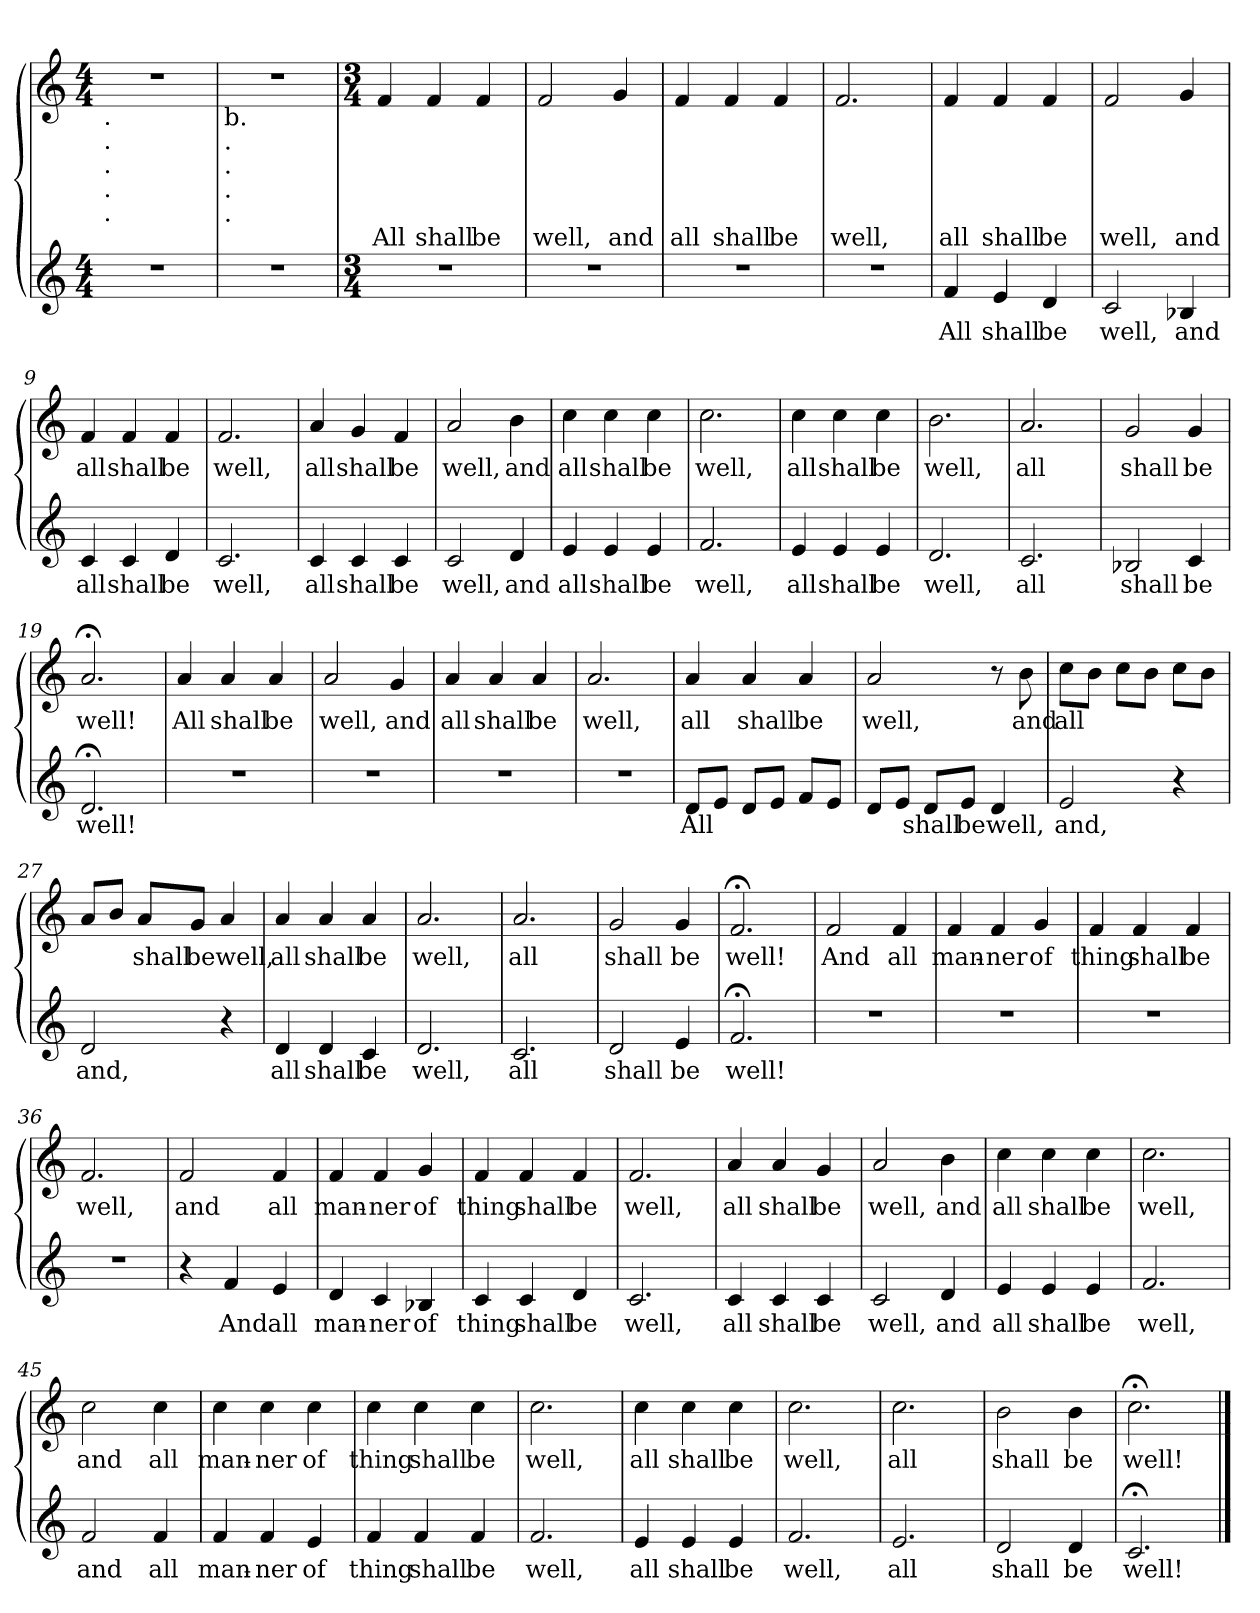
**kern	**text	**kern	**text
*part2	*part2	*part1	*part1
*staff2	*staff2	*staff1	*staff1
*clefG2	*	*clefG2	*
*k[]	*	*k[]	*
*C:	*	*C:	*
*M4/4	*	*M4/4	*
=1	=1	=1	=1
!	!	!LO:TX:b:t=.	!
!	!	!LO:TX:b:t=.	!
!	!	!LO:TX:b:t=.	!
!	!	!LO:TX:b:t=.	!
!	!	!LO:TX:b:t=.	!
1r	.	1r	.
!!LO:LB:g=z
=2	=2	=2	=2
!	!	!LO:TX:b:t=b.	!
!	!	!LO:TX:b:t=.	!
!	!	!LO:TX:b:t=.	!
!	!	!LO:TX:b:t=.	!
!	!	!LO:TX:b:t=.	!
1r	.	1r	.
!!LO:LB:g=z
=3	=3	=3	=3
*M3/4	*	*M3/4	*
!LO:N:vis=1	!	!	!LO:LY:b
2.r	.	4f/	All
!	!	!	!LO:LY:b
.	.	4f/	shall
!	!	!	!LO:LY:b
.	.	4f/	be
=4	=4	=4	=4
!LO:N:vis=1	!	!	!LO:LY:b
2.r	.	2f/	well,
!	!	!	!LO:LY:b
.	.	4g/	and
=5	=5	=5	=5
!LO:N:vis=1	!	!	!LO:LY:b
2.r	.	4f/	all
!	!	!	!LO:LY:b
.	.	4f/	shall
!	!	!	!LO:LY:b
.	.	4f/	be
=6	=6	=6	=6
!LO:N:vis=1	!	!	!LO:LY:b
2.r	.	2.f/	well,
=7	=7	=7	=7
!	!LO:LY:b	!	!LO:LY:b
4f/	All	4f/	all
!	!LO:LY:b	!	!LO:LY:b
4e/	shall	4f/	shall
!	!LO:LY:b	!	!LO:LY:b
4d/	be	4f/	be
=8	=8	=8	=8
!	!LO:LY:b	!	!LO:LY:b
2c/	well,	2f/	well,
!	!LO:LY:b	!	!LO:LY:b
4B-X/	and	4g/	and
=9	=9	=9	=9
!	!LO:LY:b	!	!LO:LY:b
4c/	all	4f/	all
!	!LO:LY:b	!	!LO:LY:b
4c/	shall	4f/	shall
!	!LO:LY:b	!	!LO:LY:b
4d/	be	4f/	be
=10	=10	=10	=10
!	!LO:LY:b	!	!LO:LY:b
2.c/	well,	2.f/	well,
!!LO:LB:g=z
=11	=11	=11	=11
!	!LO:LY:b	!	!LO:LY:b
4c/	all	4a/	all
!	!LO:LY:b	!	!LO:LY:b
4c/	shall	4g/	shall
!	!LO:LY:b	!	!LO:LY:b
4c/	be	4f/	be
=12	=12	=12	=12
!	!LO:LY:b	!	!LO:LY:b
2c/	well,	2a/	well,
!	!LO:LY:b	!	!LO:LY:b
4d/	and	4b\	and
=13	=13	=13	=13
!	!LO:LY:b	!	!LO:LY:b
4e/	all	4cc\	all
!	!LO:LY:b	!	!LO:LY:b
4e/	shall	4cc\	shall
!	!LO:LY:b	!	!LO:LY:b
4e/	be	4cc\	be
=14	=14	=14	=14
!	!LO:LY:b	!	!LO:LY:b
2.f/	well,	2.cc\	well,
=15	=15	=15	=15
!	!LO:LY:b	!	!LO:LY:b
4e/	all	4cc\	all
!	!LO:LY:b	!	!LO:LY:b
4e/	shall	4cc\	shall
!	!LO:LY:b	!	!LO:LY:b
4e/	be	4cc\	be
=16	=16	=16	=16
!	!LO:LY:b	!	!LO:LY:b
2.d/	well,	2.b\	well,
=17	=17	=17	=17
!	!LO:LY:b	!	!LO:LY:b
2.c/	all	2.a/	all
=18	=18	=18	=18
!	!LO:LY:b	!	!LO:LY:b
2B-X/	shall	2g/	shall
!	!LO:LY:b	!	!LO:LY:b
4c/	be	4g/	be
=19	=19	=19	=19
!	!LO:LY:b	!	!LO:LY:b
2.d;/	well!	2.a;/	well!
!!LO:PB:g=z
=20	=20	=20	=20
!LO:N:vis=1	!	!	!LO:LY:b
2.r	.	4a/	All
!	!	!	!LO:LY:b
.	.	4a/	shall
!	!	!	!LO:LY:b
.	.	4a/	be
=21	=21	=21	=21
!LO:N:vis=1	!	!	!LO:LY:b
2.r	.	2a/	well,
!	!	!	!LO:LY:b
.	.	4g/	and
=22	=22	=22	=22
!LO:N:vis=1	!	!	!LO:LY:b
2.r	.	4a/	all
!	!	!	!LO:LY:b
.	.	4a/	shall
!	!	!	!LO:LY:b
.	.	4a/	be
=23	=23	=23	=23
!LO:N:vis=1	!	!	!LO:LY:b
2.r	.	2.a/	well,
=24	=24	=24	=24
!	!LO:LY:b	!	!LO:LY:b
8d/L	All	4a/	all
8e/J	.	.	.
!	!	!	!LO:LY:b
8d/L	.	4a/	shall
8e/J	.	.	.
!	!	!	!LO:LY:b
8f/L	.	4a/	be
8e/J	.	.	.
=25	=25	=25	=25
!	!	!	!LO:LY:b
8d/L	.	2a/	well,
8e/J	.	.	.
!	!LO:LY:b	!	!
8d/L	shall	.	.
!	!LO:LY:b	!	!
8e/J	be	.	.
!	!LO:LY:b	!	!
4d/	well,	8r	.
!	!	!	!LO:LY:b
.	.	8b\	and
=26	=26	=26	=26
!	!LO:LY:b	!	!LO:LY:b
2e/	and,	8cc\L	all
.	.	8b\J	.
.	.	8cc\L	.
.	.	8b\J	.
4r	.	8cc\L	.
.	.	8b\J	.
!!LO:LB:g=z
=27	=27	=27	=27
!	!LO:LY:b	!	!
2d/	and,	8a/L	.
.	.	8b/J	.
!	!	!	!LO:LY:b
.	.	8a/L	shall
!	!	!	!LO:LY:b
.	.	8g/J	be
!	!	!	!LO:LY:b
4r	.	4a/	well,
=28	=28	=28	=28
!	!LO:LY:b	!	!LO:LY:b
4d/	all	4a/	all
!	!LO:LY:b	!	!LO:LY:b
4d/	shall	4a/	shall
!	!LO:LY:b	!	!LO:LY:b
4c/	be	4a/	be
=29	=29	=29	=29
!	!LO:LY:b	!	!LO:LY:b
2.d/	well,	2.a/	well,
=30	=30	=30	=30
!	!LO:LY:b	!	!LO:LY:b
2.c/	all	2.a/	all
=31	=31	=31	=31
!	!LO:LY:b	!	!LO:LY:b
2d/	shall	2g/	shall
!	!LO:LY:b	!	!LO:LY:b
4e/	be	4g/	be
=32	=32	=32	=32
!	!LO:LY:b	!	!LO:LY:b
2.f;/	well!	2.f;/	well!
=33	=33	=33	=33
!LO:N:vis=1	!	!	!LO:LY:b
2.r	.	2f/	And
!	!	!	!LO:LY:b
.	.	4f/	all
=34	=34	=34	=34
!LO:N:vis=1	!	!	!LO:LY:b
2.r	.	4f/	man-
!	!	!	!LO:LY:b
.	.	4f/	-ner
!	!	!	!LO:LY:b
.	.	4g/	of
=35	=35	=35	=35
!LO:N:vis=1	!	!	!LO:LY:b
2.r	.	4f/	thing
!	!	!	!LO:LY:b
.	.	4f/	shall
!	!	!	!LO:LY:b
.	.	4f/	be
!!LO:LB:g=z
=36	=36	=36	=36
!LO:N:vis=1	!	!	!LO:LY:b
2.r	.	2.f/	well,
=37	=37	=37	=37
!	!	!	!LO:LY:b
4r	.	2f/	and
!	!LO:LY:b	!	!
4f/	And	.	.
!	!LO:LY:b	!	!LO:LY:b
4e/	all	4f/	all
=38	=38	=38	=38
!	!LO:LY:b	!	!LO:LY:b
4d/	man-	4f/	man-
!	!LO:LY:b	!	!LO:LY:b
4c/	-ner	4f/	-ner
!	!LO:LY:b	!	!LO:LY:b
4B-X/	of	4g/	of
=39	=39	=39	=39
!	!LO:LY:b	!	!LO:LY:b
4c/	thing	4f/	thing
!	!LO:LY:b	!	!LO:LY:b
4c/	shall	4f/	shall
!	!LO:LY:b	!	!LO:LY:b
4d/	be	4f/	be
=40	=40	=40	=40
!	!LO:LY:b	!	!LO:LY:b
2.c/	well,	2.f/	well,
=41	=41	=41	=41
!	!LO:LY:b	!	!LO:LY:b
4c/	all	4a/	all
!	!LO:LY:b	!	!LO:LY:b
4c/	shall	4a/	shall
!	!LO:LY:b	!	!LO:LY:b
4c/	be	4g/	be
=42	=42	=42	=42
!	!LO:LY:b	!	!LO:LY:b
2c/	well,	2a/	well,
!	!LO:LY:b	!	!LO:LY:b
4d/	and	4b\	and
=43	=43	=43	=43
!	!LO:LY:b	!	!LO:LY:b
4e/	all	4cc\	all
!	!LO:LY:b	!	!LO:LY:b
4e/	shall	4cc\	shall
!	!LO:LY:b	!	!LO:LY:b
4e/	be	4cc\	be
=44	=44	=44	=44
!	!LO:LY:b	!	!LO:LY:b
2.f/	well,	2.cc\	well,
!!LO:LB:g=z
=45	=45	=45	=45
!	!LO:LY:b	!	!LO:LY:b
2f/	and	2cc\	and
!	!LO:LY:b	!	!LO:LY:b
4f/	all	4cc\	all
=46	=46	=46	=46
!	!LO:LY:b	!	!LO:LY:b
4f/	man-	4cc\	man-
!	!LO:LY:b	!	!LO:LY:b
4f/	-ner	4cc\	-ner
!	!LO:LY:b	!	!LO:LY:b
4e/	of	4cc\	of
=47	=47	=47	=47
!	!LO:LY:b	!	!LO:LY:b
4f/	thing	4cc\	thing
!	!LO:LY:b	!	!LO:LY:b
4f/	shall	4cc\	shall
!	!LO:LY:b	!	!LO:LY:b
4f/	be	4cc\	be
=48	=48	=48	=48
!	!LO:LY:b	!	!LO:LY:b
2.f/	well,	2.cc\	well,
=49	=49	=49	=49
!	!LO:LY:b	!	!LO:LY:b
4e/	all	4cc\	all
!	!LO:LY:b	!	!LO:LY:b
4e/	shall	4cc\	shall
!	!LO:LY:b	!	!LO:LY:b
4e/	be	4cc\	be
=50	=50	=50	=50
!	!LO:LY:b	!	!LO:LY:b
2.f/	well,	2.cc\	well,
=51	=51	=51	=51
!	!LO:LY:b	!	!LO:LY:b
2.e/	all	2.cc\	all
=52	=52	=52	=52
!	!LO:LY:b	!	!LO:LY:b
2d/	shall	2b\	shall
!	!LO:LY:b	!	!LO:LY:b
4d/	be	4b\	be
=53	=53	=53	=53
!	!LO:LY:b	!	!LO:LY:b
2.c;/	well!	2.cc;<\	well!
==	==	==	==
*-	*-	*-	*-
